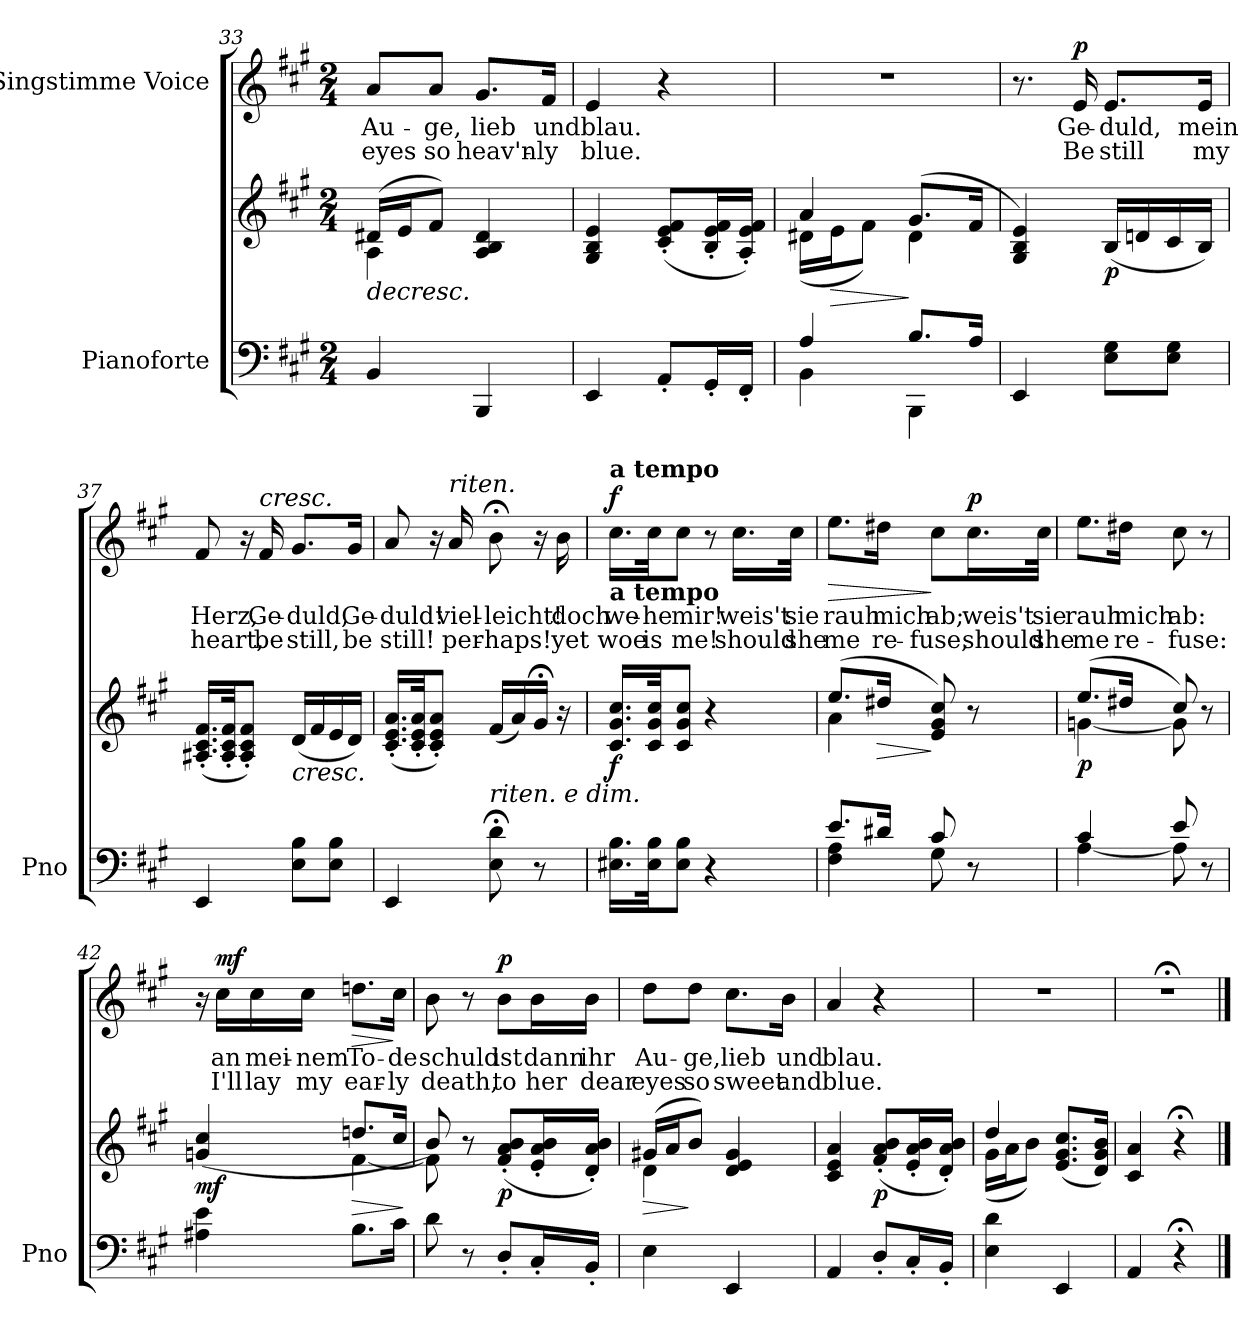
**kern	**kern	**dynam	**kern	**text	**text	**dynam
*part2	*part2	*part2	*part1	*part1	*part1	*part1
*staff3	*staff2	*staff2/3	*staff1	*staff1	*staff1	*staff1
*I"Pianoforte	*	*	*I"Singstimme Voice	*	*	*
*I'Pno	*	*	*	*	*	*
*clefF4	*clefG2	*	*clefG2	*	*	*
*k[f#c#g#]	*k[f#c#g#]	*	*k[f#c#g#]	*	*	*
*M2/4	*M2/4	*	*M2/4	*	*	*
=33	=33	=33	=33	=33	=33	=33
!	!	!LO:HP:b	!	!	!	!
*	*^	*	*	*	*	*
4BB/	(16d#X/LL	4A\	>	8a/L	Au-	eyes	.
.	16e/J	.	.	.	.	.	.
.	8f#/J)	.	.	8a/J	-ge,	so	.
4BBB/	4A/ 4B/ 4d#/	4ryy	.	8.g#/L	lieb	heav'n-	.
.	.	.	.	16f#/Jk	und	-ly	.
*	*v	*v	*	*	*	*	*
=34	=34	=34	=34	=34	=34	=34
4EE/	4G#/ 4B/ 4e/	.	4e/	blau.	blue.	.
8AA'/L	(8c#/' 8e/' 8f#/'L	.	4r	.	.	.
16GG#'/L	16B/' 16e/' 16f#/'L	.	.	.	.	.
16FF#'/JJ	16A/' 16e/' 16f#/'JJ)	.	.	.	.	.
=35	=35	=35	=35	=35	=35	=35
*^	*^	*	*	*	*	*
4A/	4BB\	4a/	(16d#X\LL	.	2r	.	.	.
!	!	!	!	!LO:HP:b	!	!	!	!
.	.	.	16e\J	>	.	.	.	.
.	.	.	8f#\J)	.	.	.	.	.
8.B/L	4BBB\	(8.g#/L	4d#\	]	.	.	.	.
16A/Jk	.	16f#/Jk	.	.	.	.	.	.
*v	*v	*	*	*	*	*	*	*
*	*v	*v	*	*	*	*	*
=36	=36	=36	=36	=36	=36	=36
4EE/	4G#/ 4B/ 4e/)	.	8.r	.	.	.
!	!	!	!	!	!	!LO:DY:a
.	.	.	16e/	Ge-	Be	p
!	!	!LO:DY:b	!	!	!	!
8E\ 8G#\L	(16B/LL	p	8.e/L	-duld,	still	.
.	16dn/	.	.	.	.	.
8E\ 8G#\J	16c#/	.	.	.	.	.
.	16B/JJ)	.	16e/Jk	mein	my	.
=37	=37	=37	=37	=37	=37	=37
*^	*	*	*	*	*	*
4EE/	8ryy	(16.A#X/' 16.c#/' 16.f#/'LL	.	8f#/	Herz,	heart,	.
.	.	32A#/' 32c#/' 32f#/'JK	.	.	.	.	.
.	8ryy	8A#/' 8c#/' 8f#/'J)	.	16r	.	.	.
!	!	!	!	!LO:TX:a:i:t=cresc.	!	!	!
.	.	.	.	16f#/	Ge-	be	.
!	!	!LO:TX:b:i:t=cresc.	!	!	!	!	!
8E\ 8B\L	4ryy	(16d/LL	.	8.g#/L	-duld,	still,	.
.	.	16f#/	.	.	.	.	.
8E\ 8B\J	.	16e/	.	.	.	.	.
.	.	16d/JJ)	.	16g#/Jk	Ge-	be	.
=38	=38	=38	=38	=38	=38	=38	=38
4EE/	8ryy	(16.c#/' 16.e/' 16.a/'LL	.	8a/	-duld!	still!	.
.	.	32c#/' 32e/' 32a/'JK	.	.	.	.	.
.	8ryy	8c#/' 8e/' 8a/'J)	.	16r	.	.	.
!	!	!	!	!LO:TX:a:i:t=riten.	!	!	!
.	.	.	.	16a/	viel-	per-	.
!	!	!LO:TX:b:i:t=riten. e dim.	!	!	!	!	!
8E\;< 8d\;<	4ryy	(16f#/LL	.	8b;<\	-leicht!	-haps!	.
.	.	16a/)	.	.	.	.	.
8r	.	16g#;</JJ	.	16r	.	.	.
.	.	16r	.	16b\	doch	yet	.
*v	*v	*	*	*	*	*	*
=39	=39	=39	=39	=39	=39	=39
!	!	!	!LO:TX:a:B:t=a tempo	!	!	!
!	!	!	!LO:TX:b:B:t=a tempo	!	!	!
!	!	!LO:DY:b	!	!	!	!LO:DY:a
16.E#X\ 16.B\LL	16.c#/ 16.g#/ 16.cc#/LL	f	16.cc#\LL	we-	woe	f
32E#\ 32B\JK	32c#/ 32g#/ 32cc#/JK	.	32cc#\Jk	-he	is	.
8E#\ 8B\J	8c#/ 8g#/ 8cc#/J	.	8cc#\J	mir!	me!	.
4r	4r	.	8r	.	.	.
.	.	.	16.cc#\LL	weis't	should	.
.	.	.	32cc#\JJk	sie	she	.
=40	=40	=40	=40	=40	=40	=40
*^	*^	*	*	*	*	*
!	!	!	!	!	!	!	!	!LO:HP:b
8.e/L	4F#\ 4A\	(8.ee/L	4a\	.	8.ee\L	rauh	me	>
!	!	!	!	!LO:HP:b	!	!	!	!
16d#X/Jk	.	16dd#X/Jk	.	>	16dd#X\Jk	mich	re-	.
8c#/	8G#\	8e/ 8g#/ 8cc#/)	4ryy	]	8cc#\L	ab;	-fuse,	]
!	!	!	!	!	!	!	!	!LO:DY:a
8r	8ryy	8r	.	.	16.cc#\L	weis't	should	p
.	.	.	.	.	32cc#\JJk	sie	she	.
=41	=41	=41	=41	=41	=41	=41	=41	=41
!	!	!	!	!LO:DY:b	!	!	!	!
4c#/	[4A\	(8.ee/L	[4gn\	p	8.ee\L	rauh	me	.
.	.	16dd#X/Jk	.	.	16dd#X\Jk	mich	re-	.
8e/	8A\]	8cc#/)	8g\]	.	8cc#\	ab:	-fuse:	.
8r	8ryy	8r	8ryy	.	8r	.	.	.
=42	=42	=42	=42	=42	=42	=42	=42	=42
!	!	!	!	!LO:DY:b	!	!	!	!
*v	*v	*	*	*	*	*	*	*
4A#X\ 4e\	(4gn/ 4cc#/	4ryy	mf	16r	.	.	.
!	!	!	!	!	!	!	!LO:DY:a
.	.	.	.	16cc#\LL	an	I'll	mf
.	.	.	.	16cc#\	mei-	lay	.
.	.	.	.	16cc#\JJ	-nem	my	.
!	!	!	!LO:HP:b	!	!	!	!LO:HP:b
8.B\L	8.ddn/L	[4f#\	>	8.ddn\L	To-	ear-	>
16c#\Jk	16cc#/Jk	.	.	16cc#\Jk	-de	-ly	]
*	*v	*v	*	*	*	*	*
.	.	]	.	.	.	.
=43	=43	=43	=43	=43	=43	=43
*	*^	*	*	*	*	*
8d\	8b/)	8f#\]	.	8b\	schuld	death,	.
8r	8r	4.ryy	.	8r	.	.	.
!	!	!	!LO:DY:b	!	!	!	!LO:DY:a
8D'/L	(<8f#/'< 8a/'< 8b/'<L	.	p	8b\L	ist	to	p
16C#'/L	16e/'< 16a/'< 16b/'<L	.	.	16b\L	dann	her	.
16BB'/JJ	16d/'< 16a/'< 16b/'<JJ)	.	.	16b\JJ	ihr	dear	.
=44	=44	=44	=44	=44	=44	=44	=44
!	!	!	!LO:HP:b	!	!	!	!
4E\	(16g#X/LL	4d\	>	8dd\L	Au-	eyes	.
.	16a/J	.	.	.	.	.	.
.	8b/J)	.	]	8dd\J	-ge,	so	.
4EE/	4d/ 4e/ 4g#/	4ryy	.	8.cc#\L	lieb	sweet	.
.	.	.	.	16b\Jk	und	and	.
*	*v	*v	*	*	*	*	*
=45	=45	=45	=45	=45	=45	=45
4AA/	4c#/ 4e/ 4a/	.	4a/	blau.	blue.	.
!	!	!LO:DY:b	!	!	!	!
8D'/L	(8f#/' 8a/' 8b/'L	p	4r	.	.	.
16C#'/L	16e/' 16a/' 16b/'L	.	.	.	.	.
16BB'/JJ	16d/' 16a/' 16b/'JJ)	.	.	.	.	.
=46	=46	=46	=46	=46	=46	=46
*	*^	*	*	*	*	*
4E\ 4d\	4dd/	(16g#\LL	.	2r	.	.	.
.	.	16a\J	.	.	.	.	.
.	.	8b\J)	.	.	.	.	.
4EE/	(<8.e/ 8.g#/ 8.cc#/L	4ryy	]	.	.	.	.
.	16d/ 16g#/ 16b/Jk)	.	.	.	.	.	.
*	*v	*v	*	*	*	*	*
=47	=47	=47	=47	=47	=47	=47
4AA/	4c#/ 4a/	.	2r;<	.	.	.
4r;	4r;<	.	.	.	.	.
==	==	==	==	==	==	==
*-	*-	*-	*-	*-	*-	*-
